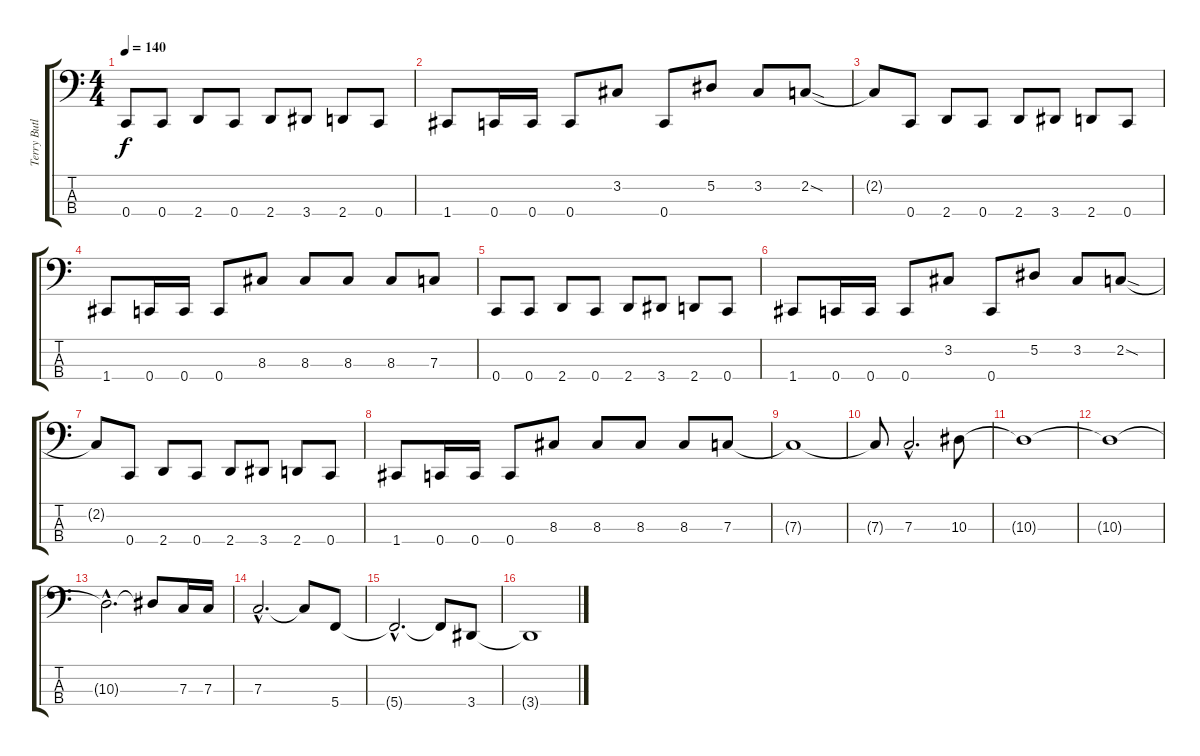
\track ("Terry Butler (Bass)" "Terry Butl") {instrument electricbasspick}
\staff {score tabs}
\tuning (Eb2 Bb1 F1 C1) {hide}
\ts (4 4)
\tempo 140
\clef f4
\ks c
0.4.8{dy f} 0.4.8 2.4.8 0.4.8 2.4.8 3.4.8 2.4.8 0.4.8 |
1.4.8 0.4.16 0.4.16 0.4.8 3.2.8 0.4.8 5.2.8 3.2.8 2.2{sod}.8 |
2.2{t}.8 0.4.8 2.4.8 0.4.8 2.4.8 3.4.8 2.4.8 0.4.8 |
1.4.8 0.4.16 0.4.16 0.4.8 8.3.8 8.3.8 8.3.8 8.3.8 7.3.8 |
0.4.8 0.4.8 2.4.8 0.4.8 2.4.8 3.4.8 2.4.8 0.4.8 |
1.4.8 0.4.16 0.4.16 0.4.8 3.2.8 0.4.8 5.2.8 3.2.8 2.2{sod}.8 |
2.2{t}.8 0.4.8 2.4.8 0.4.8 2.4.8 3.4.8 2.4.8 0.4.8 |
1.4.8 0.4.16 0.4.16 0.4.8 8.3.8 8.3.8 8.3.8 8.3.8 7.3.8 |
7.3{t}.1 |
7.3{t}.8 7.3{hac}.2{d} 10.3.8 |
10.3{t}.1 |
10.3{t}.1 |
10.3{hac t}.2{d} 10.3{t}.8 7.3.16 7.3.16 |
7.3{hac}.2{d} 7.3{t}.8 5.4.8 |
5.4{hac t}.2{d} 5.4{t}.8 3.4.8 |
3.4{t}.1
